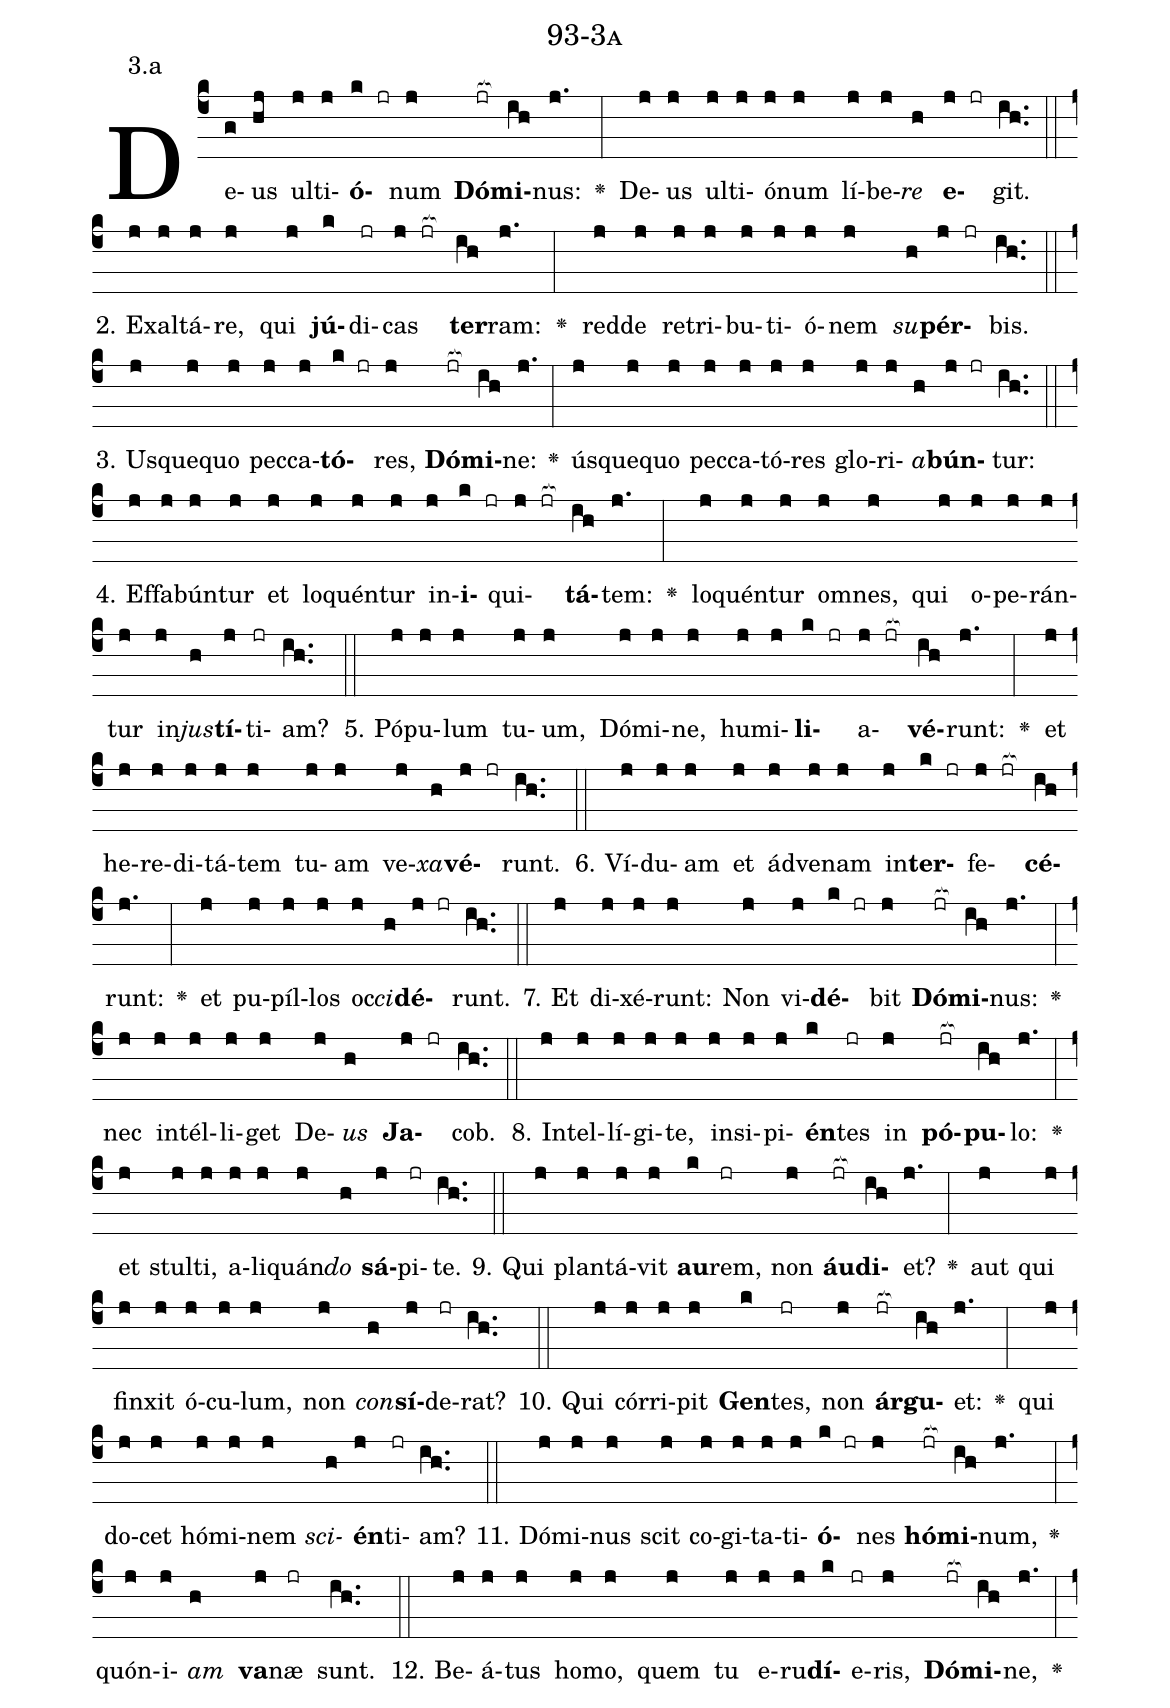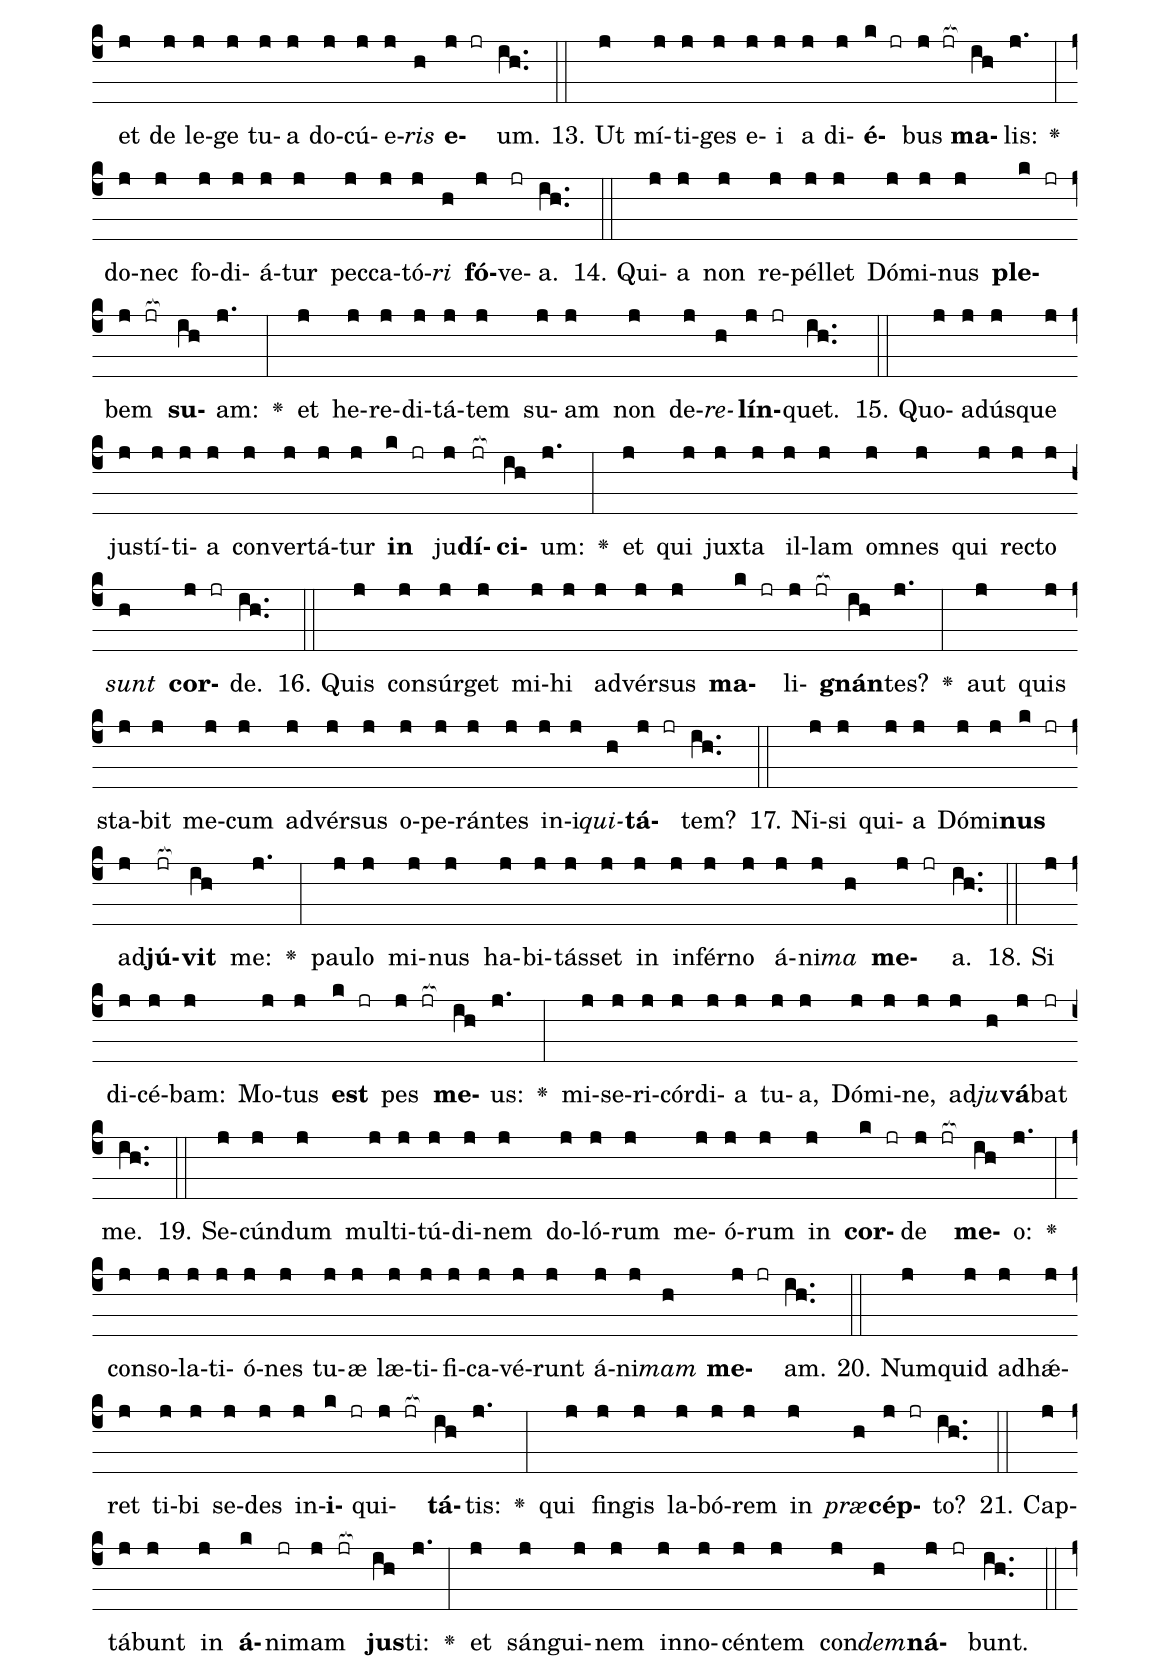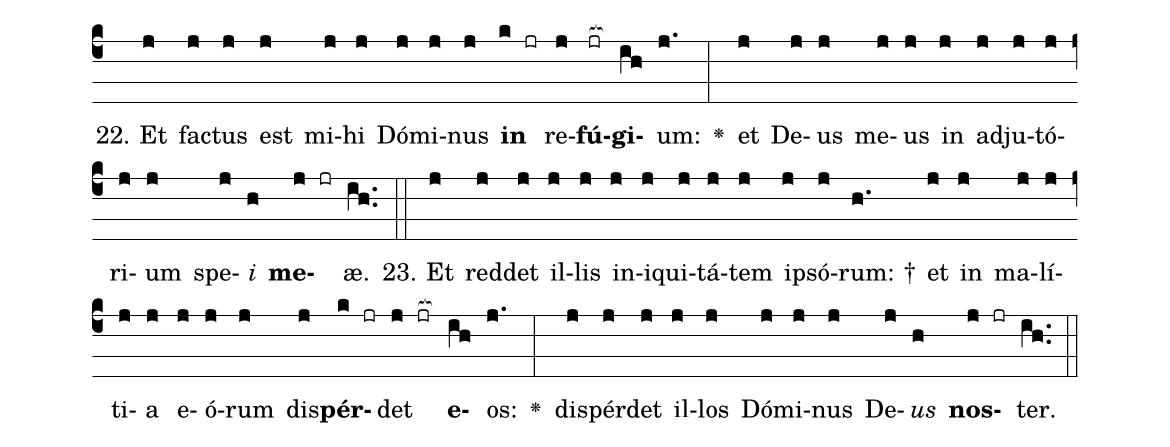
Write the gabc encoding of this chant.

name: 93-3a;
annotation: 3.a;
%%
(c4)De(g)us(hj) ul(j)ti(j)<b>ó</b>(k jr)num(j) <b>Dó</b>(jr[ocb:1{])<b>mi</b>(ih[ocb:0}])nus:(j.) <v>\greheightstar</v>(:) De(j)us(j) ul(j)ti(j)ó(j)num(j) lí(j)be(j)<i>re</i>(h) <b>e</b>(j jr)git.(ih..) (::)
2. Ex(j)al(j)tá(j)re,(j) qui(j) <b>jú</b>(k)di(jr)cas(j jr[ocb:1{]) <b>ter</b>(ih[ocb:0}])ram:(j.) <v>\greheightstar</v>(:) red(j)de(j) re(j)tri(j)bu(j)ti(j)ó(j)nem(j) <i>su</i>(h)<b>pér</b>(j jr)bis.(ih..) (::)
3. Us(j)que(j)quo(j) pec(j)ca(j)<b>tó</b>(k jr)res,(j) <b>Dó</b>(jr[ocb:1{])<b>mi</b>(ih[ocb:0}])ne:(j.) <v>\greheightstar</v>(:) ús(j)que(j)quo(j) pec(j)ca(j)tó(j)res(j) glo(j)ri(j)<i>a</i>(h)<b>bún</b>(j jr)tur:(ih..) (::)
4. Ef(j)fa(j)bún(j)tur(j) et(j) lo(j)quén(j)tur(j) in(j)<b>i</b>(k jr)qui(j jr[ocb:1{])<b>tá</b>(ih[ocb:0}])tem:(j.) <v>\greheightstar</v>(:) lo(j)quén(j)tur(j) om(j)nes,(j) qui(j) o(j)pe(j)rán(j)tur(j) in(j)<i>jus</i>(h)<b>tí</b>(j)ti(jr)am?(ih..) (::)
5. Pó(j)pu(j)lum(j) tu(j)um,(j) Dó(j)mi(j)ne,(j) hu(j)mi(j)<b>li</b>(k jr)a(j jr[ocb:1{])<b>vé</b>(ih[ocb:0}])runt:(j.) <v>\greheightstar</v>(:) et(j) he(j)re(j)di(j)tá(j)tem(j) tu(j)am(j) ve(j)<i>xa</i>(h)<b>vé</b>(j jr)runt.(ih..) (::)
6. Ví(j)du(j)am(j) et(j) ád(j)ve(j)nam(j) in(j)<b>ter</b>(k jr)fe(j jr[ocb:1{])<b>cé</b>(ih[ocb:0}])runt:(j.) <v>\greheightstar</v>(:) et(j) pu(j)píl(j)los(j) oc(j)<i>ci</i>(h)<b>dé</b>(j jr)runt.(ih..) (::)
7. Et(j) di(j)xé(j)runt:(j) Non(j) vi(j)<b>dé</b>(k jr)bit(j) <b>Dó</b>(jr[ocb:1{])<b>mi</b>(ih[ocb:0}])nus:(j.) <v>\greheightstar</v>(:) nec(j) in(j)tél(j)li(j)get(j) De(j)<i>us</i>(h) <b>Ja</b>(j jr)cob.(ih..) (::)
8. In(j)tel(j)lí(j)gi(j)te,(j) in(j)si(j)pi(j)<b>én</b>(k)tes(jr) in(j) <b>pó</b>(jr[ocb:1{])<b>pu</b>(ih[ocb:0}])lo:(j.) <v>\greheightstar</v>(:) et(j) stul(j)ti,(j) a(j)li(j)quán(j)<i>do</i>(h) <b>sá</b>(j)pi(jr)te.(ih..) (::)
9. Qui(j) plan(j)tá(j)vit(j) <b>au</b>(k)rem,(jr) non(j) <b>áu</b>(jr[ocb:1{])<b>di</b>(ih[ocb:0}])et?(j.) <v>\greheightstar</v>(:) aut(j) qui(j) fin(j)xit(j) ó(j)cu(j)lum,(j) non(j) <i>con</i>(h)<b>sí</b>(j)de(jr)rat?(ih..) (::)
10. Qui(j) cór(j)ri(j)pit(j) <b>Gen</b>(k)tes,(jr) non(j) <b>ár</b>(jr[ocb:1{])<b>gu</b>(ih[ocb:0}])et:(j.) <v>\greheightstar</v>(:) qui(j) do(j)cet(j) hó(j)mi(j)nem(j) <i>sci</i>(h)<b>én</b>(j)ti(jr)am?(ih..) (::)
11. Dó(j)mi(j)nus(j) scit(j) co(j)gi(j)ta(j)ti(j)<b>ó</b>(k jr)nes(j) <b>hó</b>(jr[ocb:1{])<b>mi</b>(ih[ocb:0}])num,(j.) <v>\greheightstar</v>(:) quón(j)i(j)<i>am</i>(h) <b>va</b>(j)næ(jr) sunt.(ih..) (::)
12. Be(j)á(j)tus(j) ho(j)mo,(j) quem(j) tu(j) e(j)ru(j)<b>dí</b>(k)e(jr)ris,(j) <b>Dó</b>(jr[ocb:1{])<b>mi</b>(ih[ocb:0}])ne,(j.) <v>\greheightstar</v>(:) et(j) de(j) le(j)ge(j) tu(j)a(j) do(j)cú(j)e(j)<i>ris</i>(h) <b>e</b>(j jr)um.(ih..) (::)
13. Ut(j) mí(j)ti(j)ges(j) e(j)i(j) a(j) di(j)<b>é</b>(k jr)bus(j jr[ocb:1{]) <b>ma</b>(ih[ocb:0}])lis:(j.) <v>\greheightstar</v>(:) do(j)nec(j) fo(j)di(j)á(j)tur(j) pec(j)ca(j)tó(j)<i>ri</i>(h) <b>fó</b>(j)ve(jr)a.(ih..) (::)
14. Qui(j)a(j) non(j) re(j)pél(j)let(j) Dó(j)mi(j)nus(j) <b>ple</b>(k jr)bem(j jr[ocb:1{]) <b>su</b>(ih[ocb:0}])am:(j.) <v>\greheightstar</v>(:) et(j) he(j)re(j)di(j)tá(j)tem(j) su(j)am(j) non(j) de(j)<i>re</i>(h)<b>lín</b>(j jr)quet.(ih..) (::)
15. Quo(j)ad(j)ús(j)que(j) jus(j)tí(j)ti(j)a(j) con(j)ver(j)tá(j)tur(j) <b>in</b>(k jr) ju(j)<b>dí</b>(jr[ocb:1{])<b>ci</b>(ih[ocb:0}])um:(j.) <v>\greheightstar</v>(:) et(j) qui(j) jux(j)ta(j) il(j)lam(j) om(j)nes(j) qui(j) rec(j)to(j) <i>sunt</i>(h) <b>cor</b>(j jr)de.(ih..) (::)
16. Quis(j) con(j)súr(j)get(j) mi(j)hi(j) ad(j)vér(j)sus(j) <b>ma</b>(k jr)li(j jr[ocb:1{])<b>gnán</b>(ih[ocb:0}])tes?(j.) <v>\greheightstar</v>(:) aut(j) quis(j) sta(j)bit(j) me(j)cum(j) ad(j)vér(j)sus(j) o(j)pe(j)rán(j)tes(j) in(j)i(j)<i>qui</i>(h)<b>tá</b>(j jr)tem?(ih..) (::)
17. Ni(j)si(j) qui(j)a(j) Dó(j)mi(j)<b>nus</b>(k jr) ad(j)<b>jú</b>(jr[ocb:1{])<b>vit</b>(ih[ocb:0}]) me:(j.) <v>\greheightstar</v>(:) pau(j)lo(j) mi(j)nus(j) ha(j)bi(j)tás(j)set(j) in(j) in(j)fér(j)no(j) á(j)ni(j)<i>ma</i>(h) <b>me</b>(j jr)a.(ih..) (::)
18. Si(j) di(j)cé(j)bam:(j) Mo(j)tus(j) <b>est</b>(k jr) pes(j jr[ocb:1{]) <b>me</b>(ih[ocb:0}])us:(j.) <v>\greheightstar</v>(:) mi(j)se(j)ri(j)cór(j)di(j)a(j) tu(j)a,(j) Dó(j)mi(j)ne,(j) ad(j)<i>ju</i>(h)<b>vá</b>(j)bat(jr) me.(ih..) (::)
19. Se(j)cún(j)dum(j) mul(j)ti(j)tú(j)di(j)nem(j) do(j)ló(j)rum(j) me(j)ó(j)rum(j) in(j) <b>cor</b>(k jr)de(j jr[ocb:1{]) <b>me</b>(ih[ocb:0}])o:(j.) <v>\greheightstar</v>(:) con(j)so(j)la(j)ti(j)ó(j)nes(j) tu(j)æ(j) læ(j)ti(j)fi(j)ca(j)vé(j)runt(j) á(j)ni(j)<i>mam</i>(h) <b>me</b>(j jr)am.(ih..) (::)
20. Num(j)quid(j) ad(j)hǽ(j)ret(j) ti(j)bi(j) se(j)des(j) in(j)<b>i</b>(k jr)qui(j jr[ocb:1{])<b>tá</b>(ih[ocb:0}])tis:(j.) <v>\greheightstar</v>(:) qui(j) fin(j)gis(j) la(j)bó(j)rem(j) in(j) <i>præ</i>(h)<b>cép</b>(j jr)to?(ih..) (::)
21. Cap(j)tá(j)bunt(j) in(j) <b>á</b>(k)ni(jr)mam(j jr[ocb:1{]) <b>jus</b>(ih[ocb:0}])ti:(j.) <v>\greheightstar</v>(:) et(j) sán(j)gui(j)nem(j) in(j)no(j)cén(j)tem(j) con(j)<i>dem</i>(h)<b>ná</b>(j jr)bunt.(ih..) (::)
22. Et(j) fac(j)tus(j) est(j) mi(j)hi(j) Dó(j)mi(j)nus(j) <b>in</b>(k jr) re(j)<b>fú</b>(jr[ocb:1{])<b>gi</b>(ih[ocb:0}])um:(j.) <v>\greheightstar</v>(:) et(j) De(j)us(j) me(j)us(j) in(j) ad(j)ju(j)tó(j)ri(j)um(j) spe(j)<i>i</i>(h) <b>me</b>(j jr)æ.(ih..) (::)
23. Et(j) red(j)det(j) il(j)lis(j) in(j)i(j)qui(j)tá(j)tem(j) ip(j)só(j)rum: †(h.) et(j) in(j) ma(j)lí(j)ti(j)a(j) e(j)ó(j)rum(j) dis(j)<b>pér</b>(k jr)det(j jr[ocb:1{]) <b>e</b>(ih[ocb:0}])os:(j.) <v>\greheightstar</v>(:) dis(j)pér(j)det(j) il(j)los(j) Dó(j)mi(j)nus(j) De(j)<i>us</i>(h) <b>nos</b>(j jr)ter.(ih..) (::)
